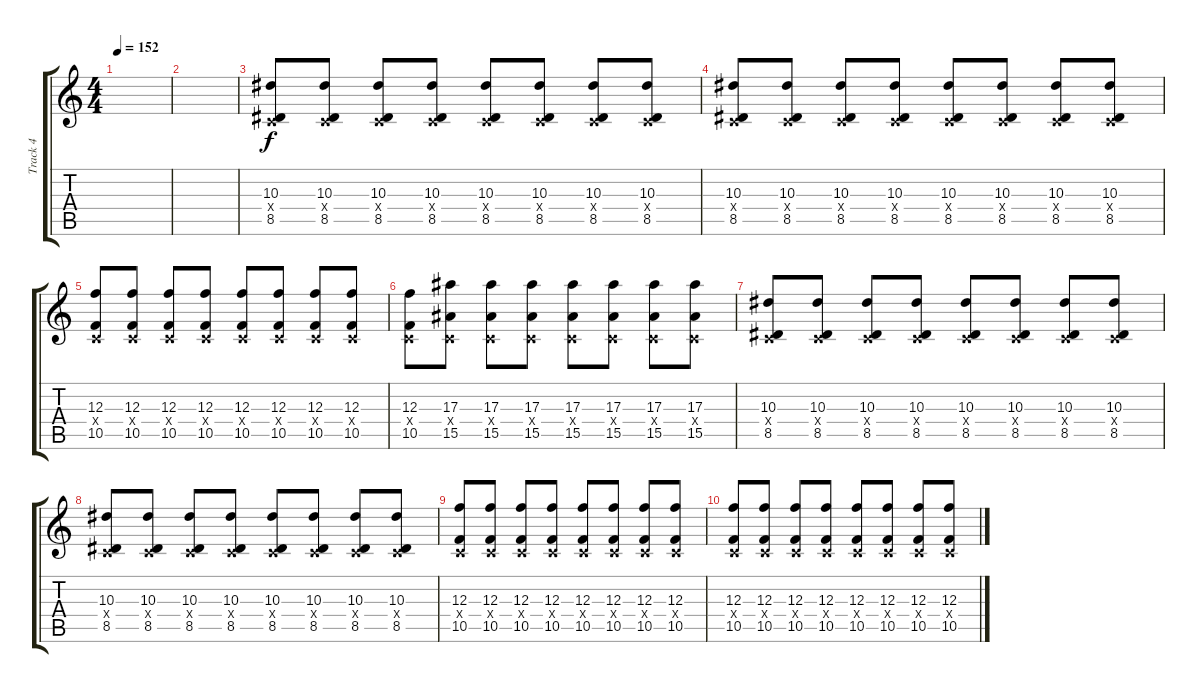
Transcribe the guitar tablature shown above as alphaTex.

\track ("Track 4" "Track 4") {instrument distortionguitar}
\staff {score tabs}
\tuning (D4 A3 F3 C3 G2 C2) {hide}
\ts (4 4)
\tempo 152
\clef g2
\ks c
|
|
(10.3 0.4{x} 8.5).8 (10.3 0.4{x} 8.5).8 (10.3 0.4{x} 8.5).8 (10.3 0.4{x} 8.5).8 (10.3 0.4{x} 8.5).8 (10.3 0.4{x} 8.5).8 (10.3 0.4{x} 8.5).8 (10.3 0.4{x} 8.5).8 |
(10.3 0.4{x} 8.5).8 (10.3 0.4{x} 8.5).8 (10.3 0.4{x} 8.5).8 (10.3 0.4{x} 8.5).8 (10.3 0.4{x} 8.5).8 (10.3 0.4{x} 8.5).8 (10.3 0.4{x} 8.5).8 (10.3 0.4{x} 8.5).8 |
(12.3 0.4{x} 10.5).8 (12.3 0.4{x} 10.5).8 (12.3 0.4{x} 10.5).8 (12.3 0.4{x} 10.5).8 (12.3 0.4{x} 10.5).8 (12.3 0.4{x} 10.5).8 (12.3 0.4{x} 10.5).8 (12.3 0.4{x} 10.5).8 |
(12.3 0.4{x} 10.5).8 (17.3 0.4{x} 15.5).8 (17.3 0.4{x} 15.5).8 (17.3 0.4{x} 15.5).8 (17.3 0.4{x} 15.5).8 (17.3 0.4{x} 15.5).8 (17.3 0.4{x} 15.5).8 (17.3 0.4{x} 15.5).8 |
(10.3 0.4{x} 8.5).8 (10.3 0.4{x} 8.5).8 (10.3 0.4{x} 8.5).8 (10.3 0.4{x} 8.5).8 (10.3 0.4{x} 8.5).8 (10.3 0.4{x} 8.5).8 (10.3 0.4{x} 8.5).8 (10.3 0.4{x} 8.5).8 |
(10.3 0.4{x} 8.5).8 (10.3 0.4{x} 8.5).8 (10.3 0.4{x} 8.5).8 (10.3 0.4{x} 8.5).8 (10.3 0.4{x} 8.5).8 (10.3 0.4{x} 8.5).8 (10.3 0.4{x} 8.5).8 (10.3 0.4{x} 8.5).8 |
(12.3 0.4{x} 10.5).8 (12.3 0.4{x} 10.5).8 (12.3 0.4{x} 10.5).8 (12.3 0.4{x} 10.5).8 (12.3 0.4{x} 10.5).8 (12.3 0.4{x} 10.5).8 (12.3 0.4{x} 10.5).8 (12.3 0.4{x} 10.5).8 |
(12.3 0.4{x} 10.5).8 (12.3 0.4{x} 10.5).8 (12.3 0.4{x} 10.5).8 (12.3 0.4{x} 10.5).8 (12.3 0.4{x} 10.5).8 (12.3 0.4{x} 10.5).8 (12.3 0.4{x} 10.5).8 (12.3 0.4{x} 10.5).8
